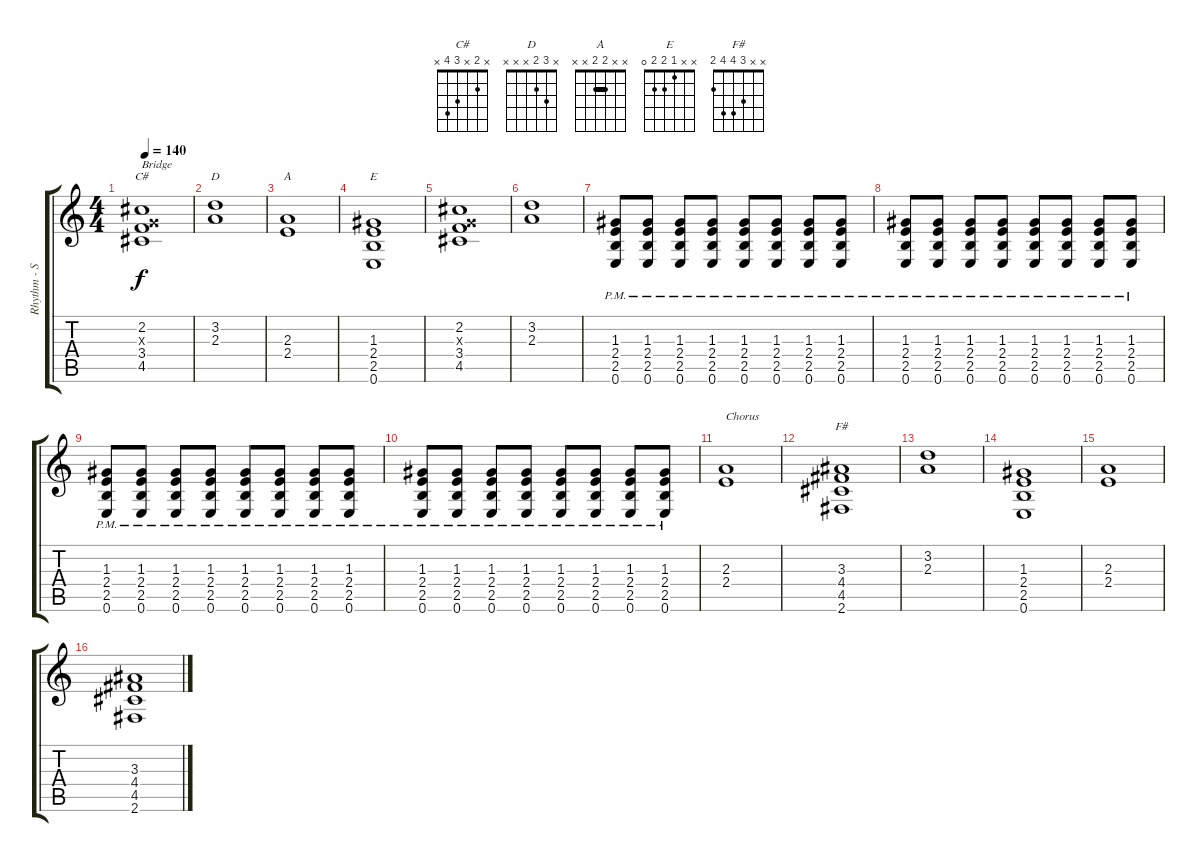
\track ("Rhythm - Steve Jones" "Rhythm - S") {instrument distortionguitar}
\staff {score tabs}
\tuning (E4 B3 G3 D3 A2 E2) {hide}
\chord ("C#" x 2 x 3 4 x)
\chord ("D" x 3 2 x x x)
\chord ("A" x x 2 2 x x) {barre 2}
\chord ("E" x x 1 2 2 0)
\chord ("F#" x x 3 4 4 2)
\ts (4 4)
\tempo 140
\clef g2
\ks c
(2.2 0.3{x} 3.4 4.5).1{ch "C#" txt "Bridge" dy f} |
(3.2 2.3).1{ch "D"} |
(2.3 2.4).1{ch "A"} |
(1.3 2.4 2.5 0.6).1{ch "E"} |
(2.2 0.3{x} 3.4 4.5).1 |
(3.2 2.3).1 |
(1.3{pm} 2.4{pm} 2.5{pm} 0.6{pm}).8 (1.3{pm} 2.4{pm} 2.5{pm} 0.6{pm}).8 (1.3{pm} 2.4{pm} 2.5{pm} 0.6{pm}).8 (1.3{pm} 2.4{pm} 2.5{pm} 0.6{pm}).8 (1.3{pm} 2.4{pm} 2.5{pm} 0.6{pm}).8 (1.3{pm} 2.4{pm} 2.5{pm} 0.6{pm}).8 (1.3{pm} 2.4{pm} 2.5{pm} 0.6{pm}).8 (1.3{pm} 2.4{pm} 2.5{pm} 0.6{pm}).8 |
(1.3{pm} 2.4{pm} 2.5{pm} 0.6{pm}).8 (1.3{pm} 2.4{pm} 2.5{pm} 0.6{pm}).8 (1.3{pm} 2.4{pm} 2.5{pm} 0.6{pm}).8 (1.3{pm} 2.4{pm} 2.5{pm} 0.6{pm}).8 (1.3{pm} 2.4{pm} 2.5{pm} 0.6{pm}).8 (1.3{pm} 2.4{pm} 2.5{pm} 0.6{pm}).8 (1.3{pm} 2.4{pm} 2.5{pm} 0.6{pm}).8 (1.3{pm} 2.4{pm} 2.5{pm} 0.6{pm}).8 |
(1.3{pm} 2.4{pm} 2.5{pm} 0.6{pm}).8 (1.3{pm} 2.4{pm} 2.5{pm} 0.6{pm}).8 (1.3{pm} 2.4{pm} 2.5{pm} 0.6{pm}).8 (1.3{pm} 2.4{pm} 2.5{pm} 0.6{pm}).8 (1.3{pm} 2.4{pm} 2.5{pm} 0.6{pm}).8 (1.3{pm} 2.4{pm} 2.5{pm} 0.6{pm}).8 (1.3{pm} 2.4{pm} 2.5{pm} 0.6{pm}).8 (1.3{pm} 2.4{pm} 2.5{pm} 0.6{pm}).8 |
(1.3{pm} 2.4{pm} 2.5{pm} 0.6{pm}).8 (1.3{pm} 2.4{pm} 2.5{pm} 0.6{pm}).8 (1.3{pm} 2.4{pm} 2.5{pm} 0.6{pm}).8 (1.3{pm} 2.4{pm} 2.5{pm} 0.6{pm}).8 (1.3{pm} 2.4{pm} 2.5{pm} 0.6{pm}).8 (1.3{pm} 2.4{pm} 2.5{pm} 0.6{pm}).8 (1.3{pm} 2.4{pm} 2.5{pm} 0.6{pm}).8 (1.3{pm} 2.4{pm} 2.5{pm} 0.6{pm}).8 |
(2.3 2.4).1{txt "Chorus"} |
(3.3 4.4 4.5 2.6).1{ch "F#"} |
(3.2 2.3).1 |
(1.3 2.4 2.5 0.6).1 |
(2.3 2.4).1 |
(3.3 4.4 4.5 2.6).1
